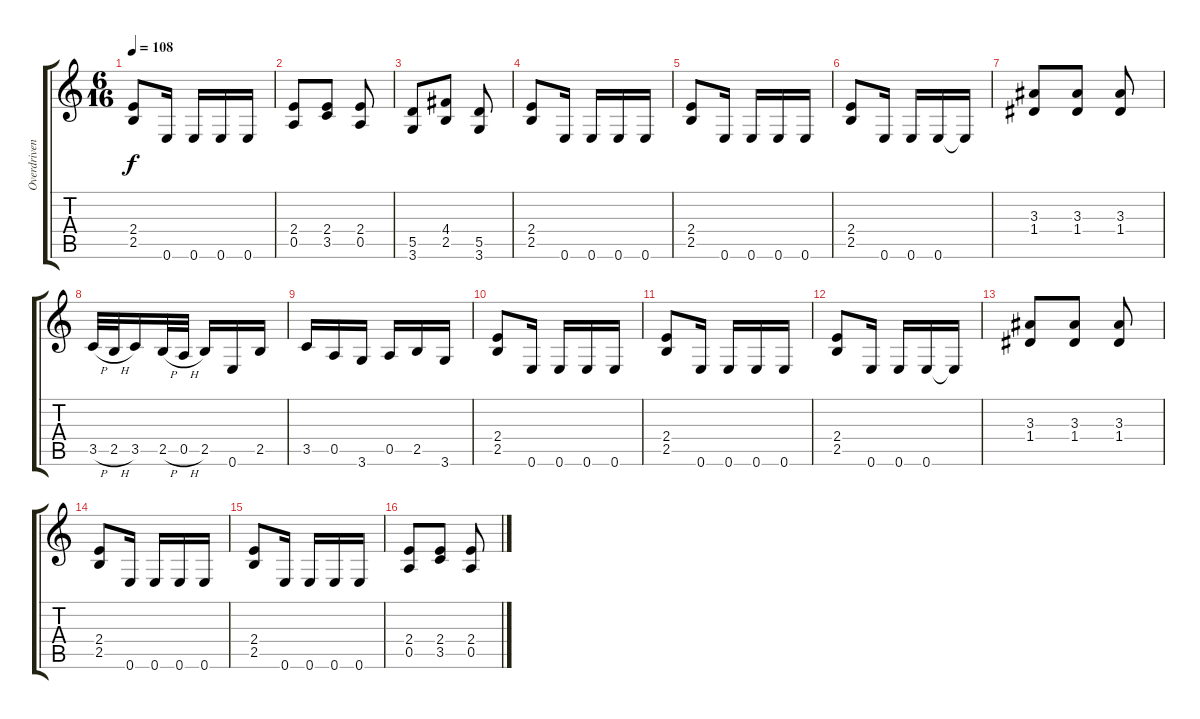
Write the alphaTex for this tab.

\track ("Overdriven Guitar 1" "Overdriven") {instrument overdrivenguitar}
\staff {score tabs}
\tuning (E4 B3 G3 D3 A2 E2) {hide}
\ts (6 16)
\tempo 108
\clef g2
\ks c
(2.4 2.5).8{dy f} 0.6.16 0.6.16 0.6.16 0.6.16 |
(2.4 0.5).8 (2.4 3.5).8 (2.4 0.5).8 |
(5.5 3.6).8 (4.4 2.5).8 (5.5 3.6).8 |
(2.4 2.5).8 0.6.16 0.6.16 0.6.16 0.6.16 |
(2.4 2.5).8 0.6.16 0.6.16 0.6.16 0.6.16 |
(2.4 2.5).8 0.6.16 0.6.16 0.6.16 0.6{t}.16 |
(3.3 1.4).8 (3.3 1.4).8 (3.3 1.4).8 |
3.5{h}.32 2.5{h}.32 3.5.16 2.5{h}.32 0.5{h}.32 2.5.16 0.6.16 2.5.16 |
3.5.16 0.5.16 3.6.16 0.5.16 2.5.16 3.6.16 |
(2.4 2.5).8 0.6.16 0.6.16 0.6.16 0.6.16 |
(2.4 2.5).8 0.6.16 0.6.16 0.6.16 0.6.16 |
(2.4 2.5).8 0.6.16 0.6.16 0.6.16 0.6{t}.16 |
(3.3 1.4).8 (3.3 1.4).8 (3.3 1.4).8 |
(2.4 2.5).8 0.6.16 0.6.16 0.6.16 0.6.16 |
(2.4 2.5).8 0.6.16 0.6.16 0.6.16 0.6.16 |
(2.4 0.5).8 (2.4 3.5).8 (2.4 0.5).8
